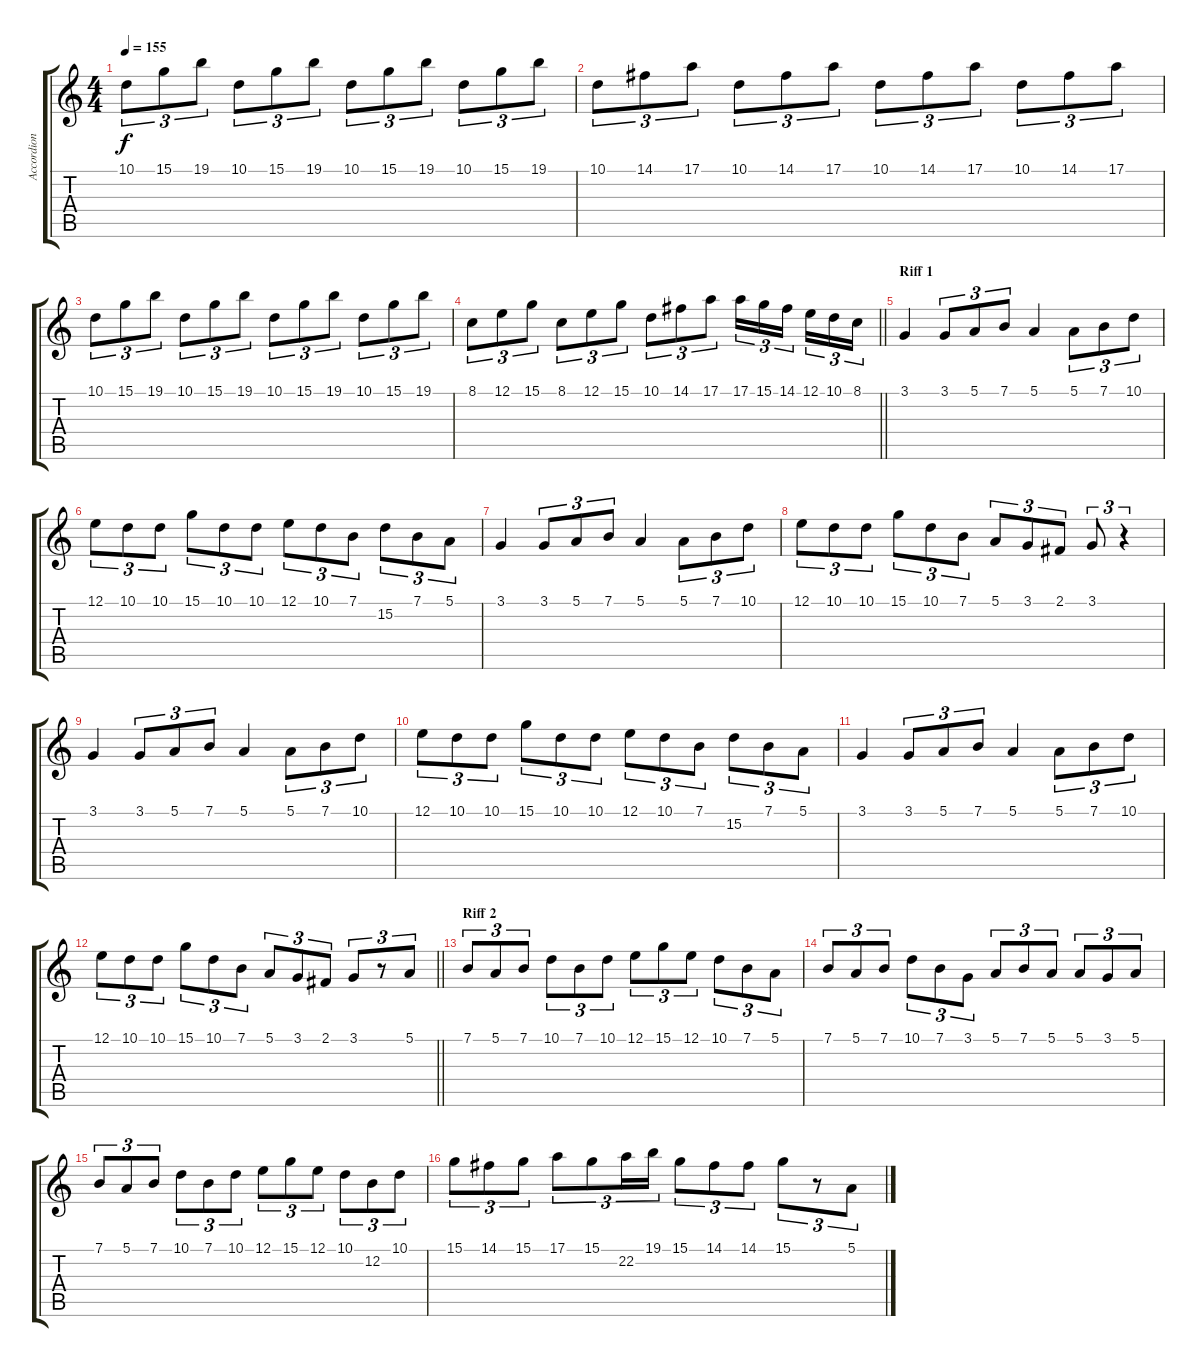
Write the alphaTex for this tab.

\track ("Accordion" "Accordion") {instrument accordion}
\staff {score tabs}
\tuning (E4 B3 G3 D3 A2 E2) {hide}
\ts (4 4)
\tempo 155
\clef g2
\ks c
10.1.8{tu (3 2) dy f} 15.1.8{tu (3 2)} 19.1.8{tu (3 2)} 10.1.8{tu (3 2)} 15.1.8{tu (3 2)} 19.1.8{tu (3 2)} 10.1.8{tu (3 2)} 15.1.8{tu (3 2)} 19.1.8{tu (3 2)} 10.1.8{tu (3 2)} 15.1.8{tu (3 2)} 19.1.8{tu (3 2)} |
10.1.8{tu (3 2)} 14.1.8{tu (3 2)} 17.1.8{tu (3 2)} 10.1.8{tu (3 2)} 14.1.8{tu (3 2)} 17.1.8{tu (3 2)} 10.1.8{tu (3 2)} 14.1.8{tu (3 2)} 17.1.8{tu (3 2)} 10.1.8{tu (3 2)} 14.1.8{tu (3 2)} 17.1.8{tu (3 2)} |
10.1.8{tu (3 2)} 15.1.8{tu (3 2)} 19.1.8{tu (3 2)} 10.1.8{tu (3 2)} 15.1.8{tu (3 2)} 19.1.8{tu (3 2)} 10.1.8{tu (3 2)} 15.1.8{tu (3 2)} 19.1.8{tu (3 2)} 10.1.8{tu (3 2)} 15.1.8{tu (3 2)} 19.1.8{tu (3 2)} |
\barLineRight lightlight
8.1.8{tu (3 2)} 12.1.8{tu (3 2)} 15.1.8{tu (3 2)} 8.1.8{tu (3 2)} 12.1.8{tu (3 2)} 15.1.8{tu (3 2)} 10.1.8{tu (3 2)} 14.1.8{tu (3 2)} 17.1.8{tu (3 2)} 17.1.16{tu (3 2)} 15.1.16{tu (3 2)} 14.1.16{tu (3 2) beam splitsecondary} 12.1.16{tu (3 2)} 10.1.16{tu (3 2)} 8.1.16{tu (3 2)} |
\section ("" "Riff 1")
3.1.4{volume 13} 3.1.8{tu (3 2)} 5.1.8{tu (3 2)} 7.1.8{tu (3 2)} 5.1.4 5.1.8{tu (3 2)} 7.1.8{tu (3 2)} 10.1.8{tu (3 2)} |
12.1.8{tu (3 2)} 10.1.8{tu (3 2)} 10.1.8{tu (3 2)} 15.1.8{tu (3 2)} 10.1.8{tu (3 2)} 10.1.8{tu (3 2)} 12.1.8{tu (3 2)} 10.1.8{tu (3 2)} 7.1.8{tu (3 2)} 15.2.8{tu (3 2)} 7.1.8{tu (3 2)} 5.1.8{tu (3 2)} |
3.1.4 3.1.8{tu (3 2)} 5.1.8{tu (3 2)} 7.1.8{tu (3 2)} 5.1.4 5.1.8{tu (3 2)} 7.1.8{tu (3 2)} 10.1.8{tu (3 2)} |
12.1.8{tu (3 2)} 10.1.8{tu (3 2)} 10.1.8{tu (3 2)} 15.1.8{tu (3 2)} 10.1.8{tu (3 2)} 7.1.8{tu (3 2)} 5.1.8{tu (3 2)} 3.1.8{tu (3 2)} 2.1.8{tu (3 2)} 3.1.8{tu (3 2)} r.4{tu (3 2)} |
3.1.4 3.1.8{tu (3 2)} 5.1.8{tu (3 2)} 7.1.8{tu (3 2)} 5.1.4 5.1.8{tu (3 2)} 7.1.8{tu (3 2)} 10.1.8{tu (3 2)} |
12.1.8{tu (3 2)} 10.1.8{tu (3 2)} 10.1.8{tu (3 2)} 15.1.8{tu (3 2)} 10.1.8{tu (3 2)} 10.1.8{tu (3 2)} 12.1.8{tu (3 2)} 10.1.8{tu (3 2)} 7.1.8{tu (3 2)} 15.2.8{tu (3 2)} 7.1.8{tu (3 2)} 5.1.8{tu (3 2)} |
3.1.4 3.1.8{tu (3 2)} 5.1.8{tu (3 2)} 7.1.8{tu (3 2)} 5.1.4 5.1.8{tu (3 2)} 7.1.8{tu (3 2)} 10.1.8{tu (3 2)} |
\barLineRight lightlight
12.1.8{tu (3 2)} 10.1.8{tu (3 2)} 10.1.8{tu (3 2)} 15.1.8{tu (3 2)} 10.1.8{tu (3 2)} 7.1.8{tu (3 2)} 5.1.8{tu (3 2)} 3.1.8{tu (3 2)} 2.1.8{tu (3 2)} 3.1.8{tu (3 2)} r.8{tu (3 2)} 5.1.8{tu (3 2)} |
\section ("" "Riff 2")
7.1.8{tu (3 2)} 5.1.8{tu (3 2)} 7.1.8{tu (3 2)} 10.1.8{tu (3 2)} 7.1.8{tu (3 2)} 10.1.8{tu (3 2)} 12.1.8{tu (3 2)} 15.1.8{tu (3 2)} 12.1.8{tu (3 2)} 10.1.8{tu (3 2)} 7.1.8{tu (3 2)} 5.1.8{tu (3 2)} |
7.1.8{tu (3 2)} 5.1.8{tu (3 2)} 7.1.8{tu (3 2)} 10.1.8{tu (3 2)} 7.1.8{tu (3 2)} 3.1.8{tu (3 2)} 5.1.8{tu (3 2)} 7.1.8{tu (3 2)} 5.1.8{tu (3 2)} 5.1.8{tu (3 2)} 3.1.8{tu (3 2)} 5.1.8{tu (3 2)} |
7.1.8{tu (3 2)} 5.1.8{tu (3 2)} 7.1.8{tu (3 2)} 10.1.8{tu (3 2)} 7.1.8{tu (3 2)} 10.1.8{tu (3 2)} 12.1.8{tu (3 2)} 15.1.8{tu (3 2)} 12.1.8{tu (3 2)} 10.1.8{tu (3 2)} 12.2.8{tu (3 2)} 10.1.8{tu (3 2)} |
15.1.8{tu (3 2)} 14.1.8{tu (3 2)} 15.1.8{tu (3 2)} 17.1.8{tu (3 2)} 15.1.8{tu (3 2)} 22.2.16{tu (3 2)} 19.1.16{tu (3 2)} 15.1.8{tu (3 2)} 14.1.8{tu (3 2)} 14.1.8{tu (3 2)} 15.1.8{tu (3 2)} r.8{tu (3 2)} 5.1.8{tu (3 2)}
